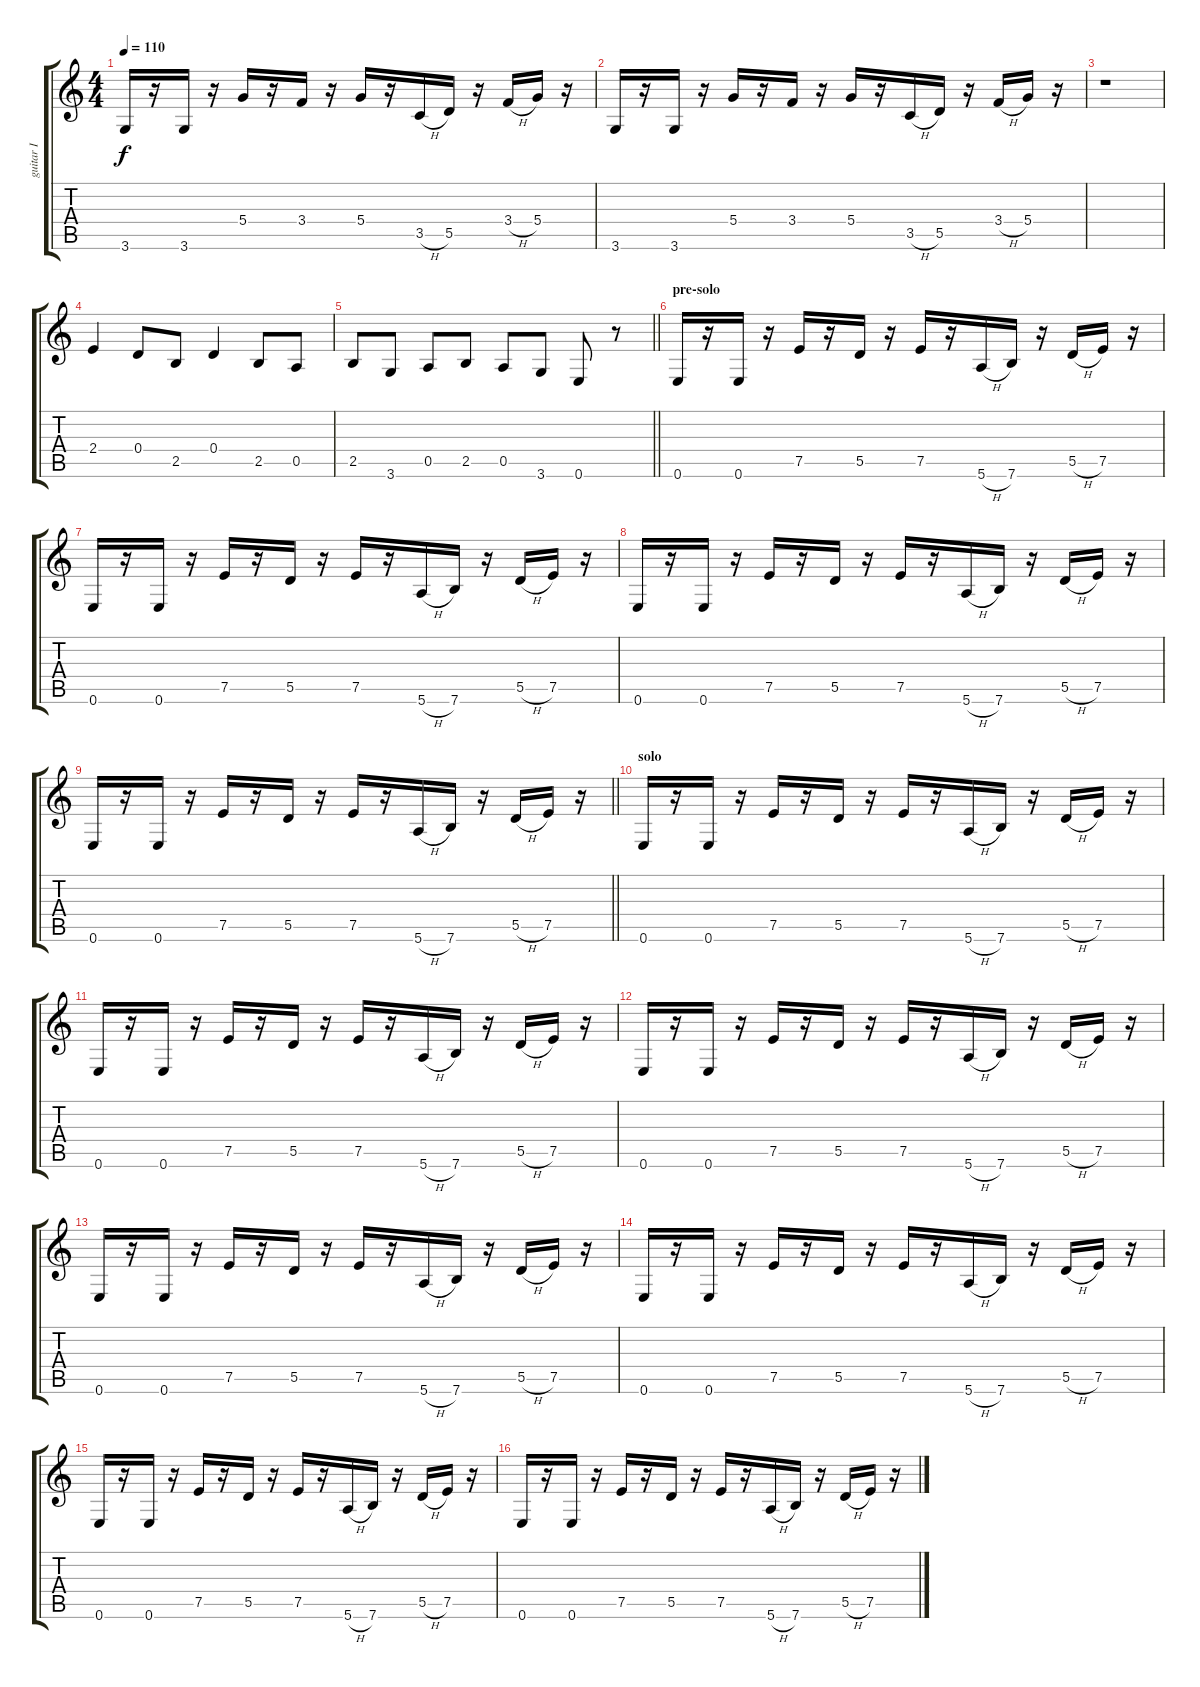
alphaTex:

\track ("guitar I" "guitar I") {instrument overdrivenguitar}
\staff {score tabs}
\tuning (E4 B3 G3 D3 A2 E2) {hide}
\ts (4 4)
\tempo 110
\clef g2
\ks aminor
3.6.16{dy f} r.16 3.6.16 r.16 5.4.16 r.16 3.4.16 r.16 5.4.16 r.16 3.5{h}.16 5.5.16 r.16 3.4{h}.16 5.4.16 r.16 |
3.6.16 r.16 3.6.16 r.16 5.4.16 r.16 3.4.16 r.16 5.4.16 r.16 3.5{h}.16 5.5.16 r.16 3.4{h}.16 5.4.16 r.16 |
r.1 |
2.4.4 0.4.8 2.5.8 0.4.4 2.5.8 0.5.8 |
\barLineRight lightlight
2.5.8 3.6.8 0.5.8 2.5.8 0.5.8 3.6.8 0.6.8 r.8 |
\section ("" "pre-solo")
0.6.16 r.16 0.6.16 r.16 7.5.16 r.16 5.5.16 r.16 7.5.16 r.16 5.6{h}.16 7.6.16 r.16 5.5{h}.16 7.5.16 r.16 |
0.6.16 r.16 0.6.16 r.16 7.5.16 r.16 5.5.16 r.16 7.5.16 r.16 5.6{h}.16 7.6.16 r.16 5.5{h}.16 7.5.16 r.16 |
0.6.16 r.16 0.6.16 r.16 7.5.16 r.16 5.5.16 r.16 7.5.16 r.16 5.6{h}.16 7.6.16 r.16 5.5{h}.16 7.5.16 r.16 |
\barLineRight lightlight
0.6.16 r.16 0.6.16 r.16 7.5.16 r.16 5.5.16 r.16 7.5.16 r.16 5.6{h}.16 7.6.16 r.16 5.5{h}.16 7.5.16 r.16 |
\section ("" "solo")
0.6.16 r.16 0.6.16 r.16 7.5.16 r.16 5.5.16 r.16 7.5.16 r.16 5.6{h}.16 7.6.16 r.16 5.5{h}.16 7.5.16 r.16 |
0.6.16 r.16 0.6.16 r.16 7.5.16 r.16 5.5.16 r.16 7.5.16 r.16 5.6{h}.16 7.6.16 r.16 5.5{h}.16 7.5.16 r.16 |
0.6.16 r.16 0.6.16 r.16 7.5.16 r.16 5.5.16 r.16 7.5.16 r.16 5.6{h}.16 7.6.16 r.16 5.5{h}.16 7.5.16 r.16 |
0.6.16 r.16 0.6.16 r.16 7.5.16 r.16 5.5.16 r.16 7.5.16 r.16 5.6{h}.16 7.6.16 r.16 5.5{h}.16 7.5.16 r.16 |
0.6.16 r.16 0.6.16 r.16 7.5.16 r.16 5.5.16 r.16 7.5.16 r.16 5.6{h}.16 7.6.16 r.16 5.5{h}.16 7.5.16 r.16 |
0.6.16 r.16 0.6.16 r.16 7.5.16 r.16 5.5.16 r.16 7.5.16 r.16 5.6{h}.16 7.6.16 r.16 5.5{h}.16 7.5.16 r.16 |
0.6.16 r.16 0.6.16 r.16 7.5.16 r.16 5.5.16 r.16 7.5.16 r.16 5.6{h}.16 7.6.16 r.16 5.5{h}.16 7.5.16 r.16
